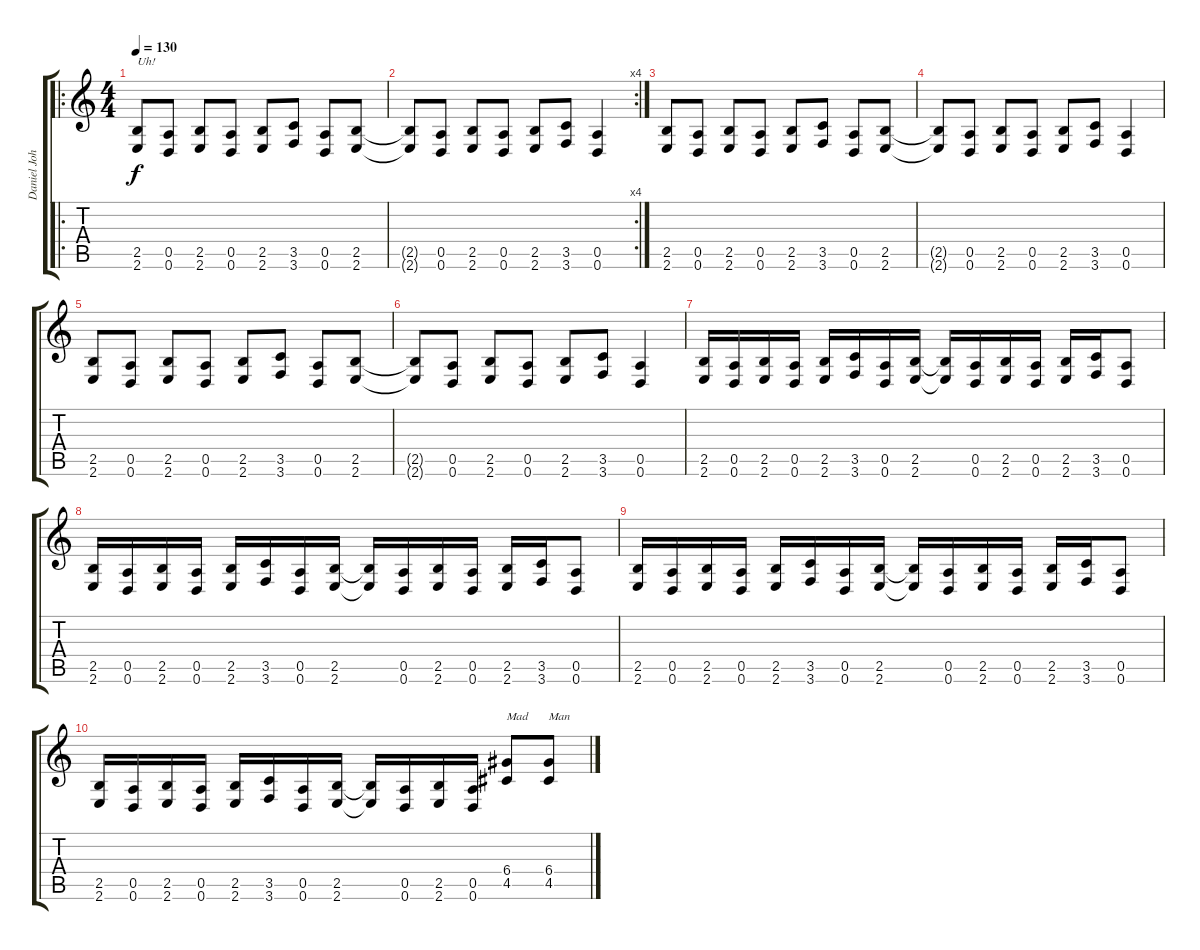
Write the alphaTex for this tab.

\track ("Daniel Johns 1 (Gtr)" "Daniel Joh") {instrument distortionguitar}
\staff {score tabs}
\tuning (E4 B3 G3 D3 A2 D2) {hide}
\ro
\ts (4 4)
\tempo 130
\clef g2
\ks c
(2.5 2.6).8{txt "Uh!" dy f} (0.5 0.6).8 (2.5 2.6).8 (0.5 0.6).8 (2.5 2.6).8 (3.5 3.6).8 (0.5 0.6).8 (2.5 2.6).8 |
\rc 4
(2.5{t} 2.6{t}).8 (0.5 0.6).8 (2.5 2.6).8 (0.5 0.6).8 (2.5 2.6).8 (3.5 3.6).8 (0.5 0.6).4 |
(2.5 2.6).8 (0.5 0.6).8 (2.5 2.6).8 (0.5 0.6).8 (2.5 2.6).8 (3.5 3.6).8 (0.5 0.6).8 (2.5 2.6).8 |
(2.5{t} 2.6{t}).8 (0.5 0.6).8 (2.5 2.6).8 (0.5 0.6).8 (2.5 2.6).8 (3.5 3.6).8 (0.5 0.6).4 |
(2.5 2.6).8 (0.5 0.6).8 (2.5 2.6).8 (0.5 0.6).8 (2.5 2.6).8 (3.5 3.6).8 (0.5 0.6).8 (2.5 2.6).8 |
(2.5{t} 2.6{t}).8 (0.5 0.6).8 (2.5 2.6).8 (0.5 0.6).8 (2.5 2.6).8 (3.5 3.6).8 (0.5 0.6).4 |
(2.5 2.6).16 (0.5 0.6).16 (2.5 2.6).16 (0.5 0.6).16 (2.5 2.6).16 (3.5 3.6).16 (0.5 0.6).16 (2.5 2.6).16 (2.5{t} 2.6{t}).16 (0.5 0.6).16 (2.5 2.6).16 (0.5 0.6).16 (2.5 2.6).16 (3.5 3.6).16 (0.5 0.6).8 |
(2.5 2.6).16 (0.5 0.6).16 (2.5 2.6).16 (0.5 0.6).16 (2.5 2.6).16 (3.5 3.6).16 (0.5 0.6).16 (2.5 2.6).16 (2.5{t} 2.6{t}).16 (0.5 0.6).16 (2.5 2.6).16 (0.5 0.6).16 (2.5 2.6).16 (3.5 3.6).16 (0.5 0.6).8 |
(2.5 2.6).16 (0.5 0.6).16 (2.5 2.6).16 (0.5 0.6).16 (2.5 2.6).16 (3.5 3.6).16 (0.5 0.6).16 (2.5 2.6).16 (2.5{t} 2.6{t}).16 (0.5 0.6).16 (2.5 2.6).16 (0.5 0.6).16 (2.5 2.6).16 (3.5 3.6).16 (0.5 0.6).8 |
(2.5 2.6).16 (0.5 0.6).16 (2.5 2.6).16 (0.5 0.6).16 (2.5 2.6).16 (3.5 3.6).16 (0.5 0.6).16 (2.5 2.6).16 (2.5{t} 2.6{t}).16 (0.5 0.6).16 (2.5 2.6).16 (0.5 0.6).16 (6.4 4.5).8{txt "Mad"} (6.4 4.5).8{txt "Man"}
